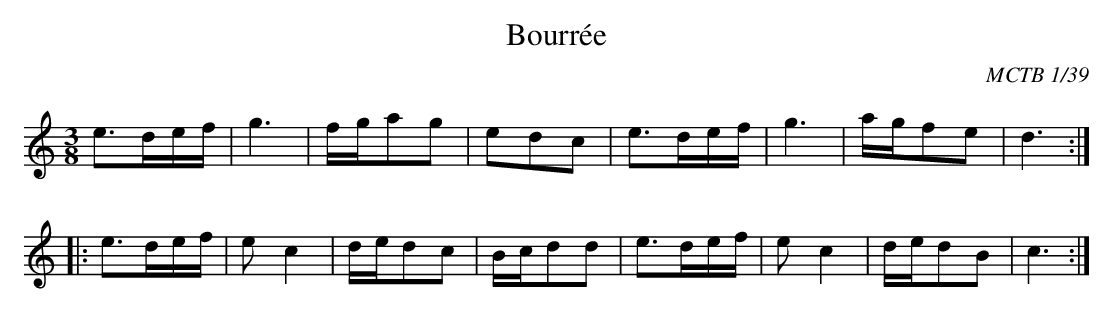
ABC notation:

X:1
T:Bourrée
C:MCTB 1/39
M:3/8
L:1/8
K:C
e>de/f/|g3|f/g/ag|edc|\
e>de/f/|g3|a/g/fe|d3:|
|:e>de/f/|ec2|d/e/dc|B/c/dd|\
e>de/f/|ec2|d/e/dB|c3:|
